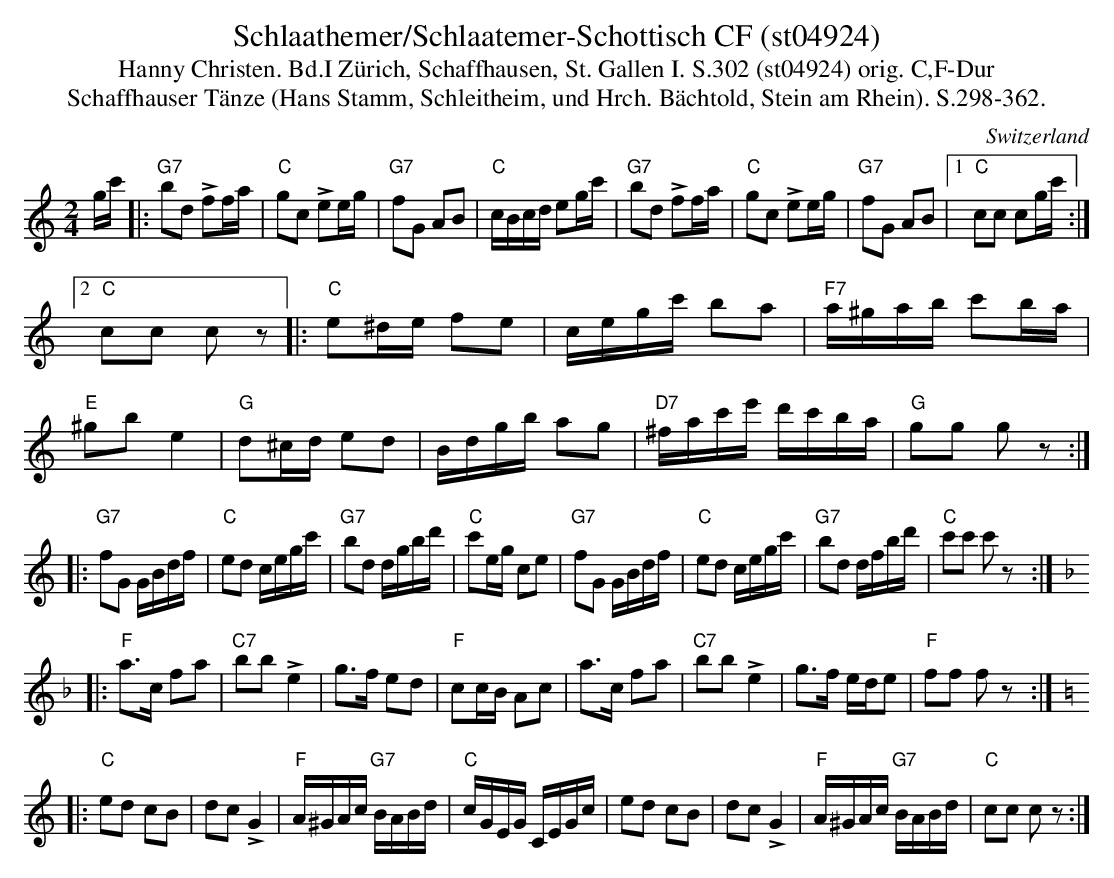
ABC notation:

X:1
T: Schlaathemer/Schlaatemer-Schottisch CF (st04924)
T:Hanny Christen. Bd.I Zürich, Schaffhausen, St. Gallen I. S.302 (st04924) orig. C,F-Dur
T: Schaffhauser T\"anze (Hans Stamm, Schleitheim, und Hrch. B\"achtold, Stein am Rhein). S.298-362.
M:2/4
L:1/16
O:Switzerland
K:C major
gc' |: "G7"b2d2 !>!f2fa | "C"g2c2 !>!e2eg | "G7"f2G2 A2B2 | "C"cBcd e2gc' | "G7"b2d2 !>!f2fa | "C"g2c2 !>!e2eg | "G7"f2G2 A2B2 |1 "C"c2c2 c2gc' :|2
"C"c2c2 c2z2 |: "C"e2^de f2e2 | cegc' b2a2 | "F7"a^gab c'2ba | "E"^g2b2e4 | "G"d2^cd e2d2 | Bdgb a2g2 | "D7"^fac'e' d'c'ba | "G"g2g2 g2z2 ::
"G7"f2G2 GBdf | "C"e2d2 cegc' | "G7"b2d2 dgbd' | "C"c'2eg c2e2 | "G7"f2G2 GBdf | "C"e2d2 cegc' | "G7"b2d2 dfbd' | "C"c'2c'2 c'2z2 :: [K:F]
"F"a3c f2a2 | "C7"b2b2 !>!e4 | g3f e2d2 | "F"c2cB A2c2 | a3c f2a2 | "C7"b2b2 !>!e4 | g3f ede2 | "F"f2f2 f2z2 :: [K:C]
"C"e2d2 c2B2 | d2c2 !>!G4 | "F"A^GAc "G7"BABd | "C"cGEG CEGc | e2d2 c2B2 | d2c2 !>!G4 | "F"A^GAc "G7"BABd | "C"c2c2 c2z2 :|
